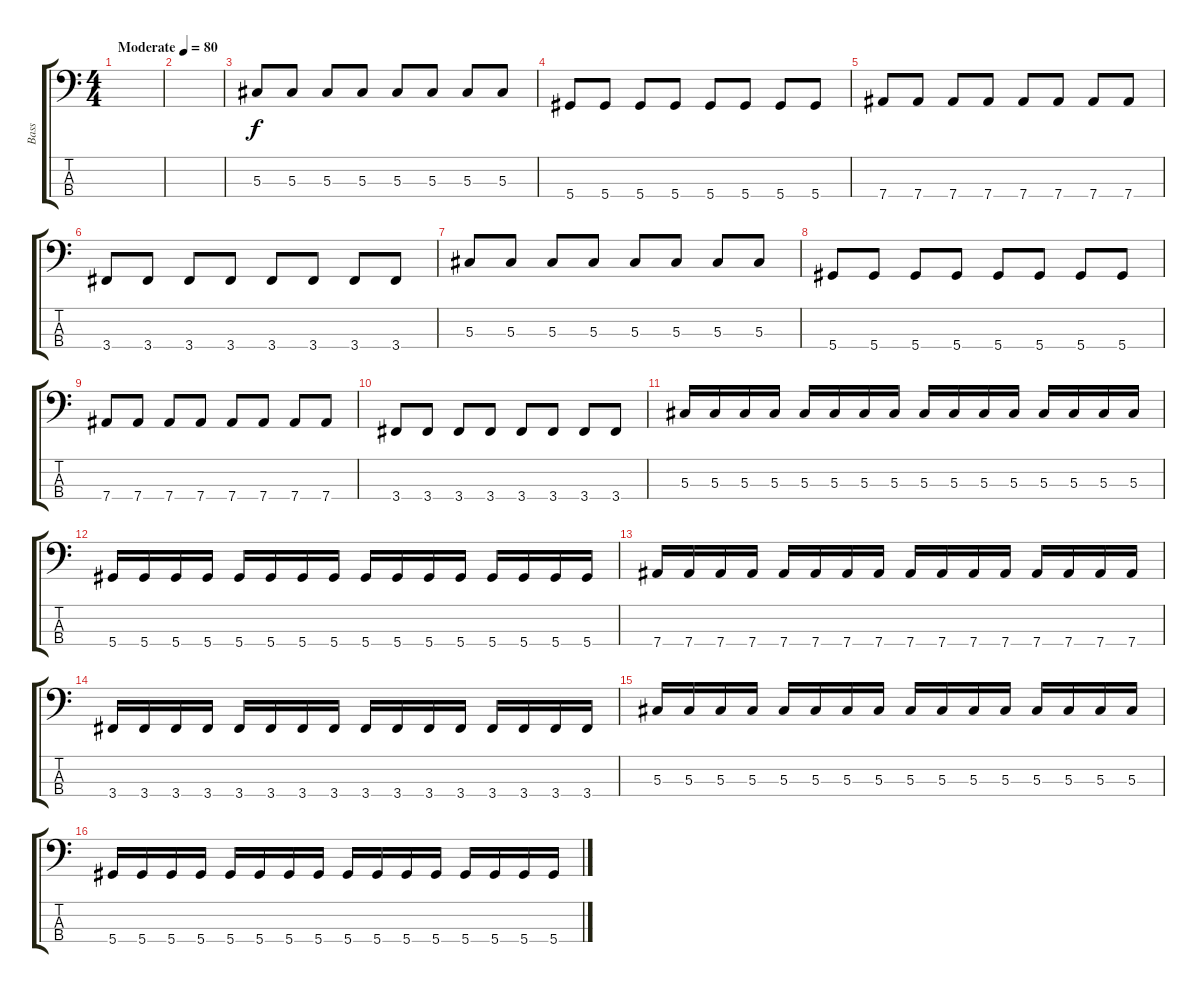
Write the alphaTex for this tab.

\track ("Bass" "Bass") {instrument electricbassfinger}
\staff {score tabs}
\tuning (Gb2 Db2 Ab1 Eb1) {hide}
\ts (4 4)
\tempo (80 "Moderate")
\clef f4
\ks c
|
|
5.3.8 5.3.8 5.3.8 5.3.8 5.3.8 5.3.8 5.3.8 5.3.8 |
5.4.8 5.4.8 5.4.8 5.4.8 5.4.8 5.4.8 5.4.8 5.4.8 |
7.4.8 7.4.8 7.4.8 7.4.8 7.4.8 7.4.8 7.4.8 7.4.8 |
3.4.8 3.4.8 3.4.8 3.4.8 3.4.8 3.4.8 3.4.8 3.4.8 |
5.3.8 5.3.8 5.3.8 5.3.8 5.3.8 5.3.8 5.3.8 5.3.8 |
5.4.8 5.4.8 5.4.8 5.4.8 5.4.8 5.4.8 5.4.8 5.4.8 |
7.4.8 7.4.8 7.4.8 7.4.8 7.4.8 7.4.8 7.4.8 7.4.8 |
3.4.8 3.4.8 3.4.8 3.4.8 3.4.8 3.4.8 3.4.8 3.4.8 |
5.3.16 5.3.16 5.3.16 5.3.16 5.3.16 5.3.16 5.3.16 5.3.16 5.3.16 5.3.16 5.3.16 5.3.16 5.3.16 5.3.16 5.3.16 5.3.16 |
5.4.16 5.4.16 5.4.16 5.4.16 5.4.16 5.4.16 5.4.16 5.4.16 5.4.16 5.4.16 5.4.16 5.4.16 5.4.16 5.4.16 5.4.16 5.4.16 |
7.4.16 7.4.16 7.4.16 7.4.16 7.4.16 7.4.16 7.4.16 7.4.16 7.4.16 7.4.16 7.4.16 7.4.16 7.4.16 7.4.16 7.4.16 7.4.16 |
3.4.16 3.4.16 3.4.16 3.4.16 3.4.16 3.4.16 3.4.16 3.4.16 3.4.16 3.4.16 3.4.16 3.4.16 3.4.16 3.4.16 3.4.16 3.4.16 |
5.3.16 5.3.16 5.3.16 5.3.16 5.3.16 5.3.16 5.3.16 5.3.16 5.3.16 5.3.16 5.3.16 5.3.16 5.3.16 5.3.16 5.3.16 5.3.16 |
5.4.16 5.4.16 5.4.16 5.4.16 5.4.16 5.4.16 5.4.16 5.4.16 5.4.16 5.4.16 5.4.16 5.4.16 5.4.16 5.4.16 5.4.16 5.4.16
